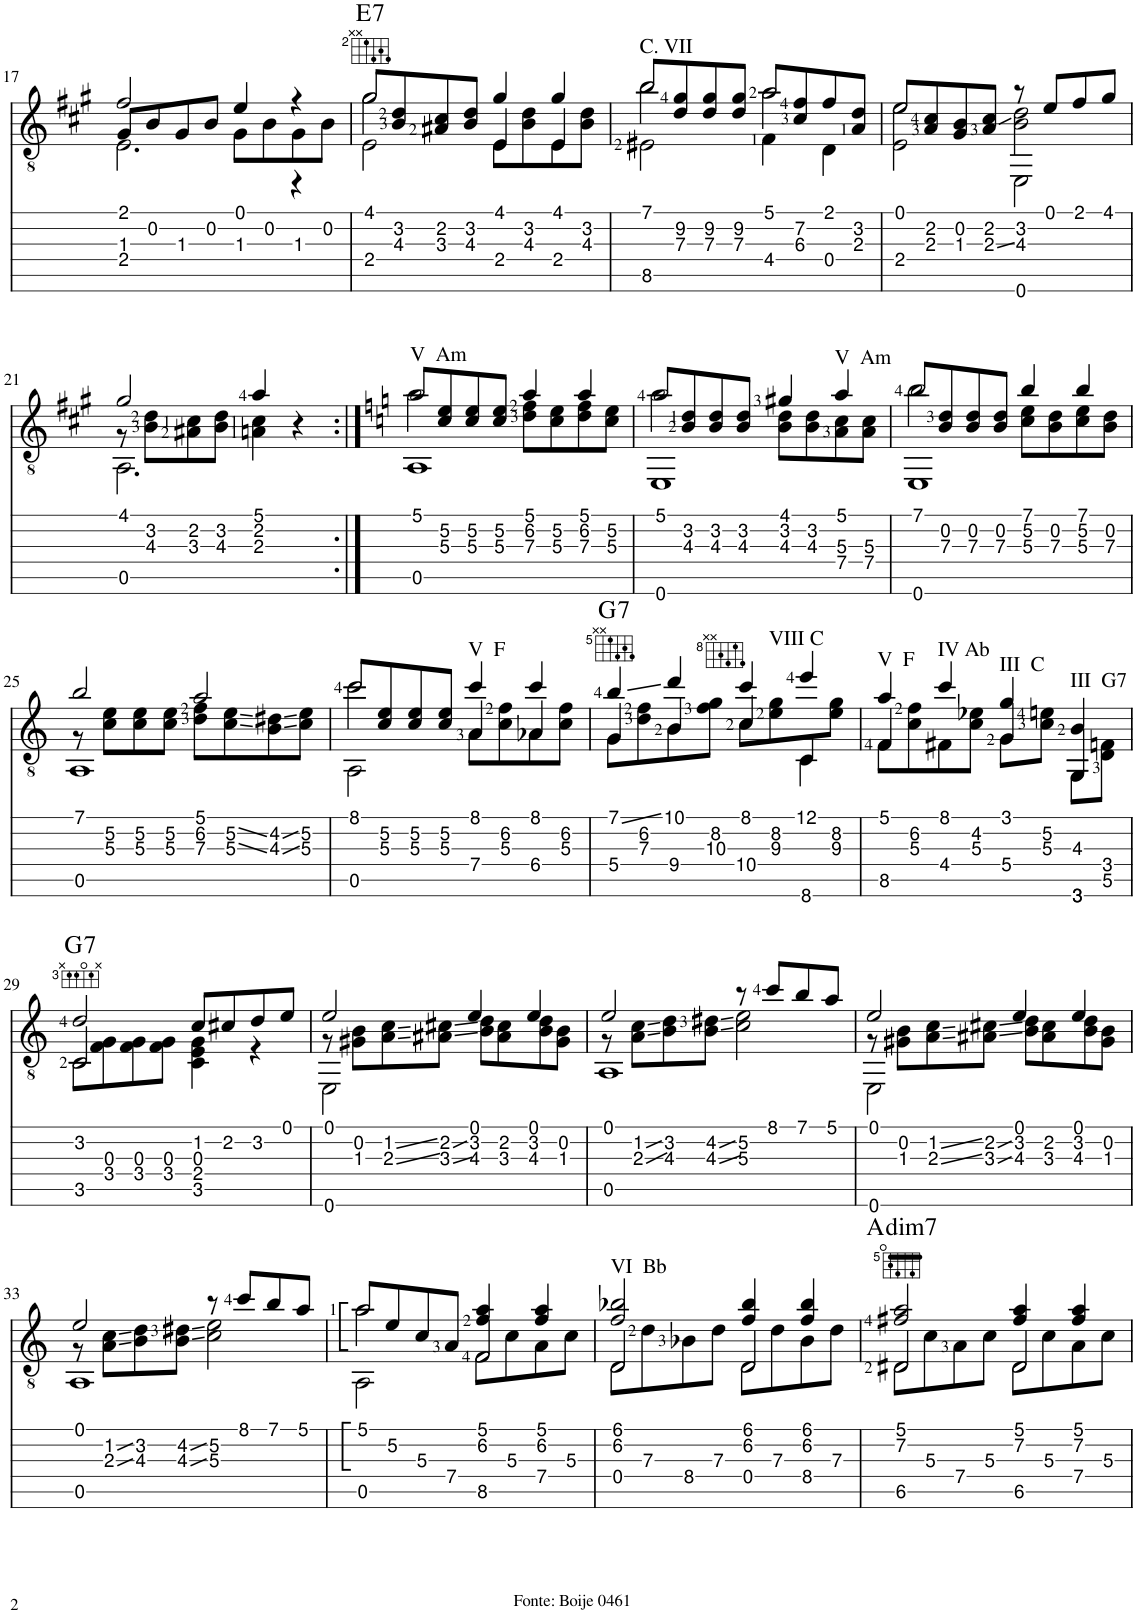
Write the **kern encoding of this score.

**kern	**kern	**harte
*part1	*part1	*part1
*staff2	*staff1	*
*I"Guitar	*	*
*I'Guit.	*	*
!!LO:PB:g=z
*	*clefGv2	*
*k[f#c#g#]	*k[f#c#g#]	*
*M4/4	*M4/4	*
*met(c)	*met(c)	*
=17	=17	=17
*^	*^	*
*	*^	*	*^	*
2f#	8G#L	2.E	2f#/	8G#/L	2.E\	.
.	8BJ	.	.	8B/	.	.
.	8G#L	.	.	8G#/	.	.
.	8BJ	.	.	8B/J	.	.
4e	8G#L	.	4e/	8G#\L	.	.
.	8BJ	.	.	8B\	.	.
4r	8G#L	4r	4r	8G#\	4r	.
.	8BJ	.	.	8B\J	.	.
=18	=18	=18	=18	=18	=18	=18
!	!	!	!	!LO:N:head=open	!	!LO:H:kt=7
2g#	8g#L	2E	2g#\	8g#/L	2E\	E:7
.	8B\ 8d\J	.	.	8B/ 8d/	.	.
.	8A#\ 8c#\L	.	.	8A#X/ 8c#/	.	.
.	8B\ 8d\J	.	.	8B/ 8d/J	.	.
4g#	8EL	4E	4g#/	8E\L	4E/	.
.	8B\ 8d\J	.	.	8B\ 8d\	.	.
4g#	8EL	4E	4g#/	8E\	4E/	.
.	8B\ 8d\J	.	.	8B\ 8d\J	.	.
=19	=19	=19	=19	=19	=19	=19
!	!	!	!LO:TX:a:t=C. VII	!	!	!
!	!	!	!	!LO:N:head=open	!	!
2b	8bL	2E#	2b\	8b/L	2E#X\	.
.	8d\ 8g#\J	.	.	8d/ 8g#/	.	.
.	8d\ 8g#\L	.	.	8d/ 8g#/	.	.
.	8d\ 8g#\J	.	.	8d/ 8g#/J	.	.
!	!	!	!	!LO:N:head=open	!	!
2a	8aL	4F#	2a\	8a/L	4F#\	.
.	8c#\ 8f#\J	.	.	8c#/ 8f#/	.	.
.	8f#L	4D	.	8f#/	4D\	.
.	8A\ 8d\J	.	.	8A/ 8d/J	.	.
=20	=20	=20	=20	=20	=20	=20
!	!	!	!	!LO:N:head=open	!	!
2e	8eL	2E	2e\	8e/L	2E\	.
.	8A\ 8c#\J	.	.	8A/ 8c#/	.	.
.	8G#\ 8B\L	.	.	8G#/ 8B/	.	.
.	8A\ 8c#\J	.	.	8A/ 8c#/J	.	.
8r	2B 2d	2EE	8r	2B\ 2d\	2EE\	.
8e	.	.	8e/L	.	.	.
8f#L	.	.	8f#/	.	.	.
8g#J	.	.	8g#/J	.	.	.
!!LO:LB:g=z	!!	!!
=21	=21	=21	=21	=21	=21	=21
2g#	8r	2.AA	2g#/	8r	2.AA\	.
.	8B 8d	.	.	8B\ 8d\L	.	.
.	8A#\ 8c#\L	.	.	8A#X\ 8c#\	.	.
.	8B\ 8d\J	.	.	8B\ 8d\J	.	.
4a	4A 4c#	.	4a/	4An\ 4c#\	.	.
4r	4ryy	4ryy	4r	4ryy	4ryy	.
=22:|!	=22:|!	=22:|!	=22:|!	=22:|!	=22:|!	=22:|!
*k[]	*	*	*k[]	*	*	*
!	!	!	!LO:TX:a:t=V  Am	!	!	!
!	!	!	!	!LO:N:head=open	!	!
2a	8aL	1AA	2a\	8a/L	1AA	.
.	8c\ 8e\J	.	.	8c/ 8e/	.	.
.	8c\ 8e\L	.	.	8c/ 8e/	.	.
.	8c\ 8e\J	.	.	8c/ 8e/J	.	.
4a	8d\ 8f\L	.	4a/	8d\ 8f\L	.	.
.	8c\ 8e\J	.	.	8c\ 8e\	.	.
4a	8d\ 8f\L	.	4a/	8d\ 8f\	.	.
.	8c\ 8e\J	.	.	8c\ 8e\J	.	.
=23	=23	=23	=23	=23	=23	=23
!	!	!	!	!LO:N:head=open	!	!
2a	8aL	1EE	2a\	8a/L	1EE	.
.	8B\ 8d\J	.	.	8B/ 8d/	.	.
.	8B\ 8d\L	.	.	8B/ 8d/	.	.
.	8B\ 8d\J	.	.	8B/ 8d/J	.	.
4g#	8B\ 8d\L	.	4g#X/	8B\ 8d\L	.	.
.	8B\ 8d\J	.	.	8B\ 8d\	.	.
!	!	!	!LO:TX:a:t=V  Am	!	!	!
4a	8A\ 8c\L	.	4a/	8A\ 8c\	.	.
.	8A\ 8c\J	.	.	8A\ 8c\J	.	.
=24	=24	=24	=24	=24	=24	=24
!	!	!	!	!LO:N:head=open	!	!
2b	8bL	1EE	2b\	8b/L	1EE	.
.	8d\ 8B\J	.	.	8B/ 8d/	.	.
.	8d\ 8B\L	.	.	8B/ 8d/	.	.
.	8d\ 8B\J	.	.	8B/ 8d/J	.	.
4b	8c\ 8e\L	.	4b/	8c\ 8e\L	.	.
.	8d\ 8B\J	.	.	8B\ 8d\	.	.
4b	8c\ 8e\L	.	4b/	8c\ 8e\	.	.
.	8d\ 8B\J	.	.	8B\ 8d\J	.	.
!!LO:LB:g=z	!!	!!
=25	=25	=25	=25	=25	=25	=25
2b	8r	1AA	2b/	8r	1AA	.
.	8c 8e	.	.	8c\ 8e\L	.	.
.	8c\ 8e\L	.	.	8c\ 8e\	.	.
.	8c\ 8e\J	.	.	8c\ 8e\J	.	.
2a	8d\ 8f\L	.	2a/	8d\ 8f\L	.	.
.	8c\ 8e\J	.	.	8c\ 8e\	.	.
.	8B\ 8d#\L	.	.	8B\ 8d#X\	.	.
.	8c\ 8e\J	.	.	8c\ 8e\J	.	.
=26	=26	=26	=26	=26	=26	=26
!	!	!	!	!LO:N:head=open	!	!
2cc	8ccL	2AA	2cc\	8cc/L	2AA\	.
.	8c\ 8e\J	.	.	8c/ 8e/	.	.
.	8c\ 8e\L	.	.	8c/ 8e/	.	.
.	8c\ 8e\J	.	.	8c/ 8e/J	.	.
!	!	!	!LO:TX:a:t=V  F	!	!	!
4cc	4A	8AL	4cc/	4A/	8A\L	.
.	.	8c\ 8f\J	.	.	8c\ 8f\	.
4cc	4A-	8A-L	4cc/	4A-X/	8A-\	.
.	.	8c\ 8f\J	.	.	8c\ 8f\J	.
=27	=27	=27	=27	=27	=27	=27
!	!	!	!	!	!	!LO:H:kt=7
4b	8GL	4G	4b/	8G\L	4G/	G:7
.	8d\ 8f\J	.	.	8d\ 8f\	.	.
4dd	8BL	4B	4dd/	8B\	4B/	.
.	8f\ 8g\J	.	.	8f\ 8g\J	.	.
4cc	8cL	4c	4cc/	8c\L	4c/	.
!	!	!	!	!LO:TX:a:t=VIII C	!	!
.	8e\ 8g\J	.	.	8e\ 8g\	.	.
4ee	8CL	4C	4ee/	8C/	4C\	.
.	8e\ 8g\J	.	.	8e\ 8g\J	.	.
=28	=28	=28	=28	=28	=28	=28
!	!	!	!LO:TX:a:t=V  F	!	!	!
4a	8FL	4F	4a/	8F\L	4F/	.
.	8c\ 8f\J	.	.	8c\ 8f\	.	.
!	!	!	!LO:TX:a:t=IV Ab	!	!	!
4cc	8F#L	4ryy	4cc/	8F#X\	4ryy	.
.	8c\ 8e-\J	.	.	8c\ 8e-X\J	.	.
!	!	!	!LO:TX:a:t=III  C	!	!	!
4g	8GL	4G	4g/	8G\L	4G/	.
.	8c\ 8e\J	.	.	8c\ 8en\J	.	.
!	!	!	!LO:TX:a:t=III  G7	!	!	!
4B	8GGL	4GG	4B/	8GG\L	4GG/	.
.	8D\ 8F\J	.	.	8D\ 8Fn\J	.	.
!!LO:LB:g=z	!!	!!
=29	=29	=29	=29	=29	=29	=29
!	!	!	!	!LO:N:head=open	!	!LO:H:kt=7
2d	8CL	2C	2d/	8C\L	2C/	G:7
.	8F\ 8G\J	.	.	8F\ 8G\	.	.
.	8F\ 8G\L	.	.	8F\ 8G\	.	.
.	8F\ 8G\J	.	.	8F\ 8G\J	.	.
8cL	2ryy	4C 4E 4G	8c/L	2ryy	4C\ 4E\ 4G\	.
8c#J	.	.	8c#X/	.	.	.
8dL	.	4r	8d/	.	4r	.
8eJ	.	.	8e/J	.	.	.
=30	=30	=30	=30	=30	=30	=30
2e	8r	2EE	2e/	8r	2EE\	.
.	8G# 8B	.	.	8G#X\ 8B\L	.	.
.	8A\ 8c\L	.	.	8A\ 8c\	.	.
.	8A#\ 8c#\J	.	.	8A#X\ 8c#X\J	.	.
4e	8B\ 8d\L	2ryy	4e/	8B\ 8d\L	2ryy	.
.	8A#\ 8c#\J	.	.	8A#\ 8c#\	.	.
4e	8B\ 8d\L	.	4e/	8B\ 8d\	.	.
.	8G#\ 8B\J	.	.	8G#\ 8B\J	.	.
=31	=31	=31	=31	=31	=31	=31
2e	8r	1AA	2e/	8r	1AA	.
.	8A 8c	.	.	8A\ 8c\L	.	.
.	8B\ 8d\L	.	.	8B\ 8d\	.	.
.	8B\ 8d#\J	.	.	8B\ 8d#X\J	.	.
8r	2c 2e	.	8r	2c\ 2e\	.	.
8cc	.	.	8cc/L	.	.	.
8bL	.	.	8b/	.	.	.
8aJ	.	.	8a/J	.	.	.
=32	=32	=32	=32	=32	=32	=32
2e	8r	2EE	2e/	8r	2EE\	.
.	8G#X 8B	.	.	8G#X\ 8B\L	.	.
.	8A\ 8c\L	.	.	8A\ 8c\	.	.
.	8A#X\ 8c#X\J	.	.	8A#X\ 8c#X\J	.	.
4e	8B\ 8d\L	2ryy	4e/	8B\ 8d\L	2ryy	.
.	8A#\ 8c#\J	.	.	8A#\ 8c#\	.	.
4e	8B\ 8d\L	.	4e/	8B\ 8d\	.	.
.	8G#\ 8B\J	.	.	8G#\ 8B\J	.	.
!!LO:LB:g=z	!!	!!
=33	=33	=33	=33	=33	=33	=33
2e	8r	1AA	2e/	8r	1AA	.
.	8A 8c	.	.	8A\ 8c\L	.	.
.	8B\ 8d\L	.	.	8B\ 8d\	.	.
.	8B\ 8d#X\J	.	.	8B\ 8d#X\J	.	.
8r	2c 2e	.	8r	2c\ 2e\	.	.
8cc	.	.	8cc/L	.	.	.
8bL	.	.	8b/	.	.	.
8aJ	.	.	8a/J	.	.	.
=34	=34	=34	=34	=34	=34	=34
!	!	!	!	!LO:N:head=open	!	!
2a	8aL	2AA	2a\	8a/L	2AA\	.
.	8eJ	.	.	8e/	.	.
.	8cL	.	.	8c/	.	.
.	8AJ	.	.	8A/J	.	.
!	!	!	!	!LO:N:head=open	!	!
4f 4a	8FL	2F	4f/ 4a/	8F\L	2F/	.
.	8cJ	.	.	8c\	.	.
4f 4a	8AL	.	4f/ 4a/	8A\	.	.
.	8cJ	.	.	8c\J	.	.
=35	=35	=35	=35	=35	=35	=35
!	!	!	!LO:TX:a:t=VI  Bb	!	!	!
!	!	!	!	!LO:N:head=open	!	!
2f 2b-	8DL	2D	2f/ 2b-X/	8D\L	2D/	.
.	8dJ	.	.	8d\	.	.
.	8B-L	.	.	8B-X\	.	.
.	8dJ	.	.	8d\J	.	.
!	!	!	!	!LO:N:head=open	!	!
4f 4b-	8DL	2D	4f/ 4b-/	8D\L	2D/	.
.	8dJ	.	.	8d\	.	.
4f 4b-	8B-L	.	4f/ 4b-/	8B-\	.	.
.	8dJ	.	.	8d\J	.	.
=36	=36	=36	=36	=36	=36	=36
!	!	!	!	!LO:N:head=open	!	!LO:H:kt=dim7
2f# 2a	8D#L	2D#	2f#X/ 2a/	8D#X\L	2D#/	A:dim7
.	8cJ	.	.	8c\	.	.
.	8AL	.	.	8A\	.	.
.	8cJ	.	.	8c\J	.	.
!	!	!	!	!LO:N:head=open	!	!
4f# 4a	8D#L	2D#	4f#/ 4a/	8D#\L	2D#/	.
.	8cJ	.	.	8c\	.	.
4f# 4a	8AL	.	4f#/ 4a/	8A\	.	.
.	8cJ	.	.	8c\J	.	.
*v	*v	*v	*	*	*	*
*	*v	*v	*v	*
=	=	=
*-	*-	*-
